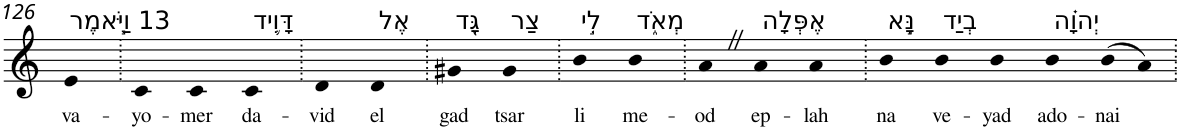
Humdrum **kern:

**kern	**text
*part1	*part1
*staff1	*staff1
*I"Piano	*
*I'Pno	*
!!LO:PB:g=z
*clefG2	*
*k[]	*
=126	=126
!LO:TX:a:t=13 וַיֹּ֧אמֶר	!
!	!LO:LY:b
4e	va-
=127.	=127.
!	!LO:LY:b
4c	-yo-
!	!LO:LY:b
4c	-mer
!LO:TX:a:t=דָּוִ֛יד	!
!	!LO:LY:b
4c	da-
=128.	=128.
!	!LO:LY:b
4d	-vid
!LO:TX:a:t=אֶל	!
!	!LO:LY:b
4d	el
=129.	=129.
!LO:TX:a:t=גָּ֖ד	!
!	!LO:LY:b
4g#X	gad
!LO:TX:a:t=צַר	!
!	!LO:LY:b
4g#	tsar
=130.	=130.
!LO:TX:a:t=לִ֣י	!
!	!LO:LY:b
4b	li
!LO:TX:a:t=מְאֹ֑ד	!
!	!LO:LY:b
4b	me-
=131.	=131.
!	!LO:LY:b
4aZ	-od
!LO:TX:a:t=אֶפְּלָה	!
!	!LO:LY:b
4a	ep-
!	!LO:LY:b
4a	-lah
=132.	=132.
!LO:TX:a:t=נָּ֣א	!
!	!LO:LY:b
4b	na
!LO:TX:a:t=בְיַד	!
!	!LO:LY:b
4b	ve-
!	!LO:LY:b
4b	-yad
!LO:TX:a:t=יְהוָ֗ה	!
!	!LO:LY:b
4b	ado-
!	!LO:LY:b
(>8b	-nai
8a)	.
=.	=.
*-	*-
